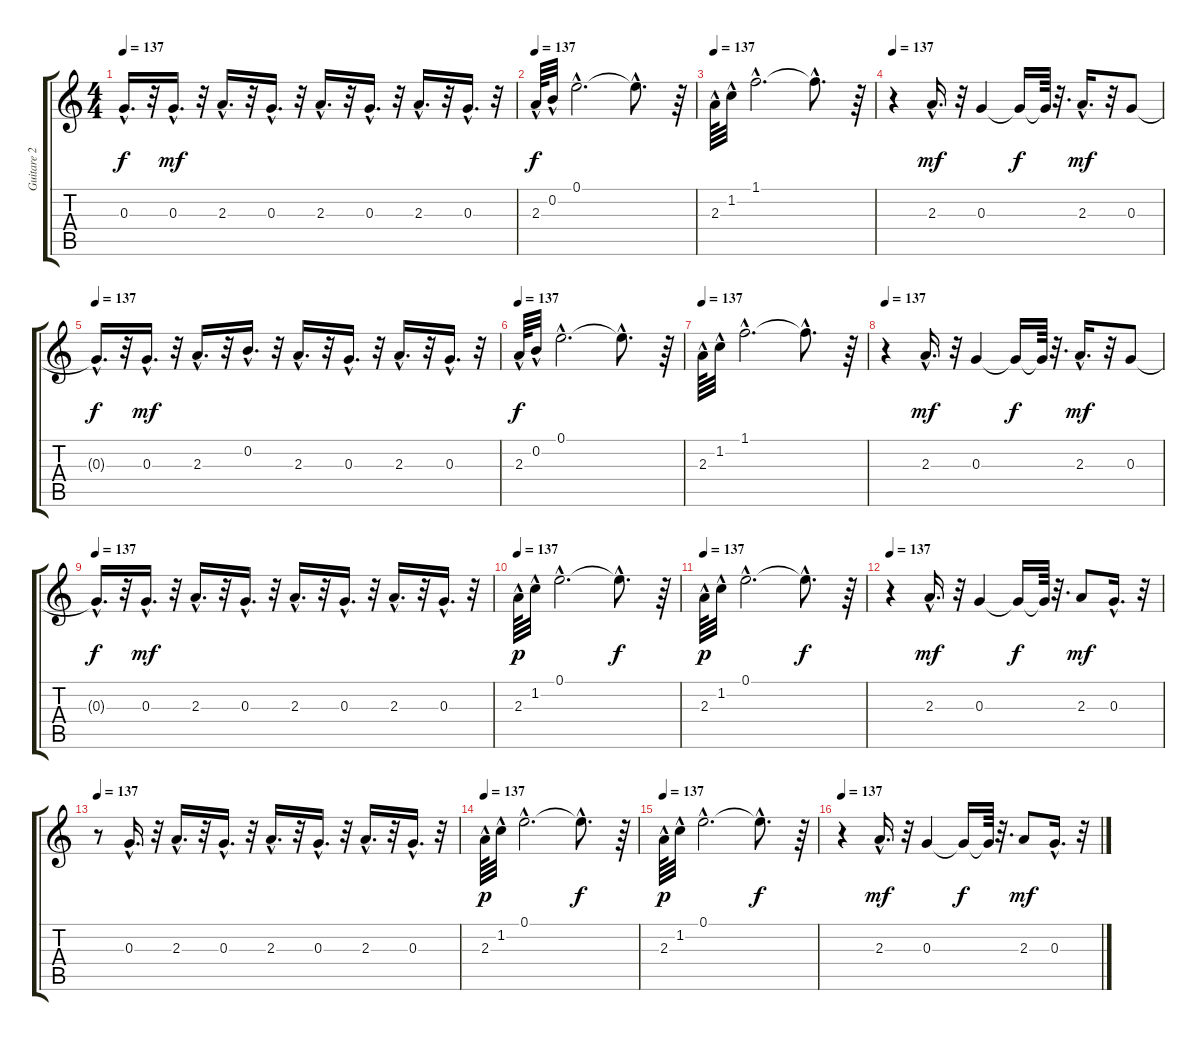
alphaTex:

\track ("Guitare 2" "Guitare 2") {instrument acousticguitarnylon}
\staff {score tabs}
\tuning (E4 B3 G3 D3 A2 E2) {hide}
\ts (4 4)
\tempo 137
\clef g2
\ks c
0.3{hac t}.16{d dy f} r.32 0.3{hac}.16{d dy mf} r.32 2.3{hac}.16{d} r.32 0.3{hac}.16{d} r.32 2.3{hac}.16{d} r.32 0.3{hac}.16{d} r.32 2.3{hac}.16{d} r.32 0.3{hac}.16{d} r.32 |
\tempo 137
2.3{hac}.64{dy f} 0.2{hac}.32 0.1{hac}.2{d} 0.1{hac t}.8{d} r.64 |
\tempo 137
2.3{hac}.64 1.2{hac}.32 1.1{hac}.2{d} 1.1{hac t}.8{d} r.64 |
\tempo 137
r.4 2.3{hac}.16{d dy mf} r.32 0.3.4 0.3{t}.16{dy f} 0.3{t}.64 r.32{d} 2.3{hac}.16{d dy mf} r.32 0.3.8 |
\tempo 137
0.3{hac t}.16{d dy f} r.32 0.3{hac}.16{d dy mf} r.32 2.3{hac}.16{d} r.32 0.2{hac}.16{d} r.32 2.3{hac}.16{d} r.32 0.3{hac}.16{d} r.32 2.3{hac}.16{d} r.32 0.3{hac}.16{d} r.32 |
\tempo 137
2.3{hac}.64{dy f} 0.2{hac}.32 0.1{hac}.2{d} 0.1{hac t}.8{d} r.64 |
\tempo 137
2.3{hac}.64 1.2{hac}.32 1.1{hac}.2{d} 1.1{hac t}.8{d} r.64 |
\tempo 137
r.4 2.3{hac}.16{d dy mf} r.32 0.3.4 0.3{t}.16{dy f} 0.3{t}.64 r.32{d} 2.3{hac}.16{d dy mf} r.32 0.3.8 |
\tempo 137
0.3{hac t}.16{d dy f} r.32 0.3{hac}.16{d dy mf} r.32 2.3{hac}.16{d} r.32 0.3{hac}.16{d} r.32 2.3{hac}.16{d} r.32 0.3{hac}.16{d} r.32 2.3{hac}.16{d} r.32 0.3{hac}.16{d} r.32 |
\tempo 137
2.3{hac}.64{dy p} 1.2{hac}.32 0.1{hac}.2{d} 0.1{hac t}.8{d dy f} r.64 |
\tempo 137
2.3{hac}.64{dy p} 1.2{hac}.32 0.1{hac}.2{d} 0.1{hac t}.8{d dy f} r.64 |
\tempo 137
r.4 2.3{hac}.16{d dy mf} r.32 0.3.4 0.3{t}.16{dy f} 0.3{t}.64 r.32{d} 2.3.8{dy mf} 0.3{hac}.16{d} r.32 |
\tempo 137
r.8 0.3{hac}.16{d} r.32 2.3{hac}.16{d} r.32 0.3{hac}.16{d} r.32 2.3{hac}.16{d} r.32 0.3{hac}.16{d} r.32 2.3{hac}.16{d} r.32 0.3{hac}.16{d} r.32 |
\tempo 137
2.3{hac}.64{dy p} 1.2{hac}.32 0.1{hac}.2{d} 0.1{hac t}.8{d dy f} r.64 |
\tempo 137
2.3{hac}.64{dy p} 1.2{hac}.32 0.1{hac}.2{d} 0.1{hac t}.8{d dy f} r.64 |
\tempo 137
r.4 2.3{hac}.16{d dy mf} r.32 0.3.4 0.3{t}.16{dy f} 0.3{t}.64 r.32{d} 2.3.8{dy mf} 0.3{hac}.16{d} r.32
